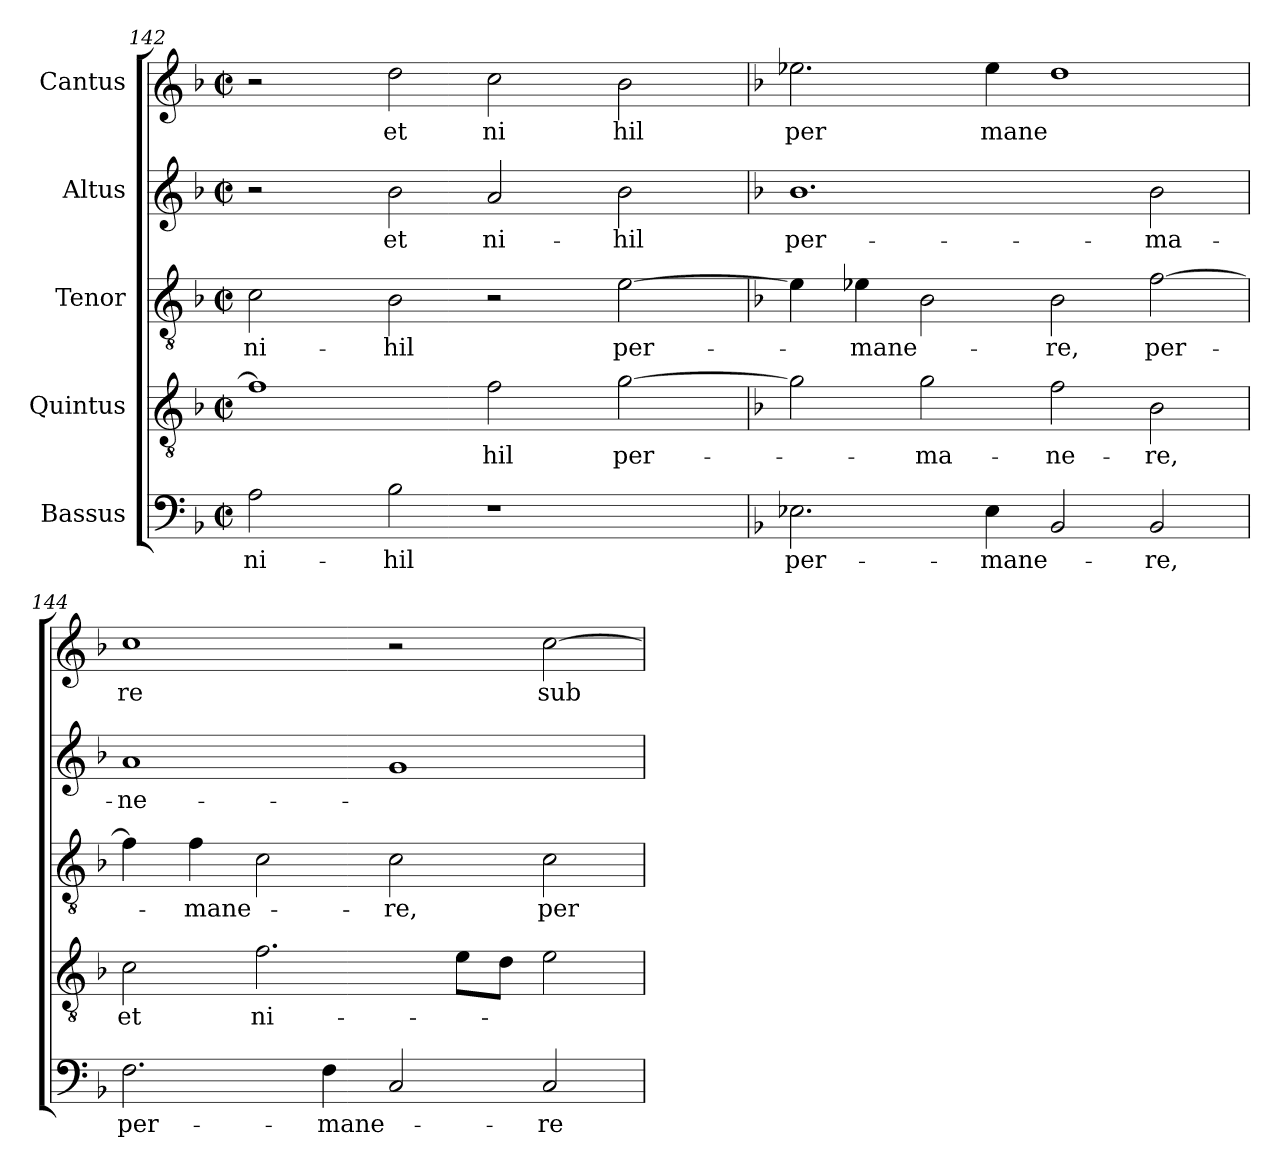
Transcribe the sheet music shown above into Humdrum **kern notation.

**kern	**text	**kern	**text	**kern	**text	**kern	**text	**kern	**text
*part5	*part5	*part4	*part4	*part3	*part3	*part2	*part2	*part1	*part1
*staff5	*staff5	*staff4	*staff4	*staff3	*staff3	*staff2	*staff2	*staff1	*staff1
*I"Bassus	*	*I"Quintus	*	*I"Tenor	*	*I"Altus	*	*I"Cantus	*
!!LO:LB:g=z
*clefF4	*	*clefGv2	*	*clefGv2	*	*clefG2	*	*clefG2	*
*k[b-]	*	*k[b-]	*	*k[b-]	*	*k[b-]	*	*k[b-]	*
*F:	*	*F:	*	*F:	*	*F:	*	*F:	*
*M2/2	*	*M2/2	*	*M2/2	*	*M2/2	*	*M2/2	*
*met(c|)	*	*met(c|)	*	*met(c|)	*	*met(c|)	*	*met(c|)	*
=142	=142	=142	=142	=142	=142	=142	=142	=142	=142
!	!LO:LY:b:cj	!	!	!	!LO:LY:b:cj	!	!	!	!
*	*	*^	*	*	*	*	*	*	*
2A\	ni-	1f]	4ryy	.	2c\	ni-	2r	.	2r	.
.	.	.	64ryy	.	.	.	.	.	.	.
.	.	.	1ryy	.	.	.	.	.	.	.
!	!LO:LY:b:cj	!	!	!	!	!LO:LY:b:cj	!	!LO:LY:b:cj	!	!LO:LY:b:cj
2B-\	-hil	.	.	.	2B-\	-hil	2b-\	et	2dd\	et
!	!	!	!	!LO:LY:b:cj	!	!	!	!LO:LY:b:cj	!	!LO:LY:b:cj
1r	.	2f\	.	hil	2r	.	2a/	ni-	2cc\	ni
.	.	.	2ryy	.	.	.	.	.	.	.
!	!	!	!	!LO:LY:b	!	!LO:LY:b	!	!LO:LY:b:cj	!	!LO:LY:b:cj
.	.	[>2g\	.	per-	[>2e\	per-	2b-\	-hil	2b-\	hil
.	.	.	8...ryy	.	.	.	.	.	.	.
*	*	*v	*v	*	*	*	*	*	*	*
=143	=143	=143	=143	=143	=143	=143	=143	=143	=143
*	*	*	*	*k[b-]	*	*	*	*	*
*	*	*	*	*F:	*	*	*	*	*
*	*	*^	*	*	*	*	*	*	*
!	!LO:LY:b:cj	!	!	!	!	!	!	!LO:LY:b:cj	!	!LO:LY:b:cj
*	*	*v	*v	*	*	*	*	*	*	*
2.E-X\	per-	2g\]	.	4e\]	.	1.b-	per-	2.ee-\	per
!	!	!	!	!	!LO:LY:b:cj	!	!	!	!
.	.	.	.	4e-\	-mane-	.	.	.	.
!	!	!	!LO:LY:b:cj	!	!	!	!	!	!
.	.	2g\	-ma-	2B-\	.	.	.	.	.
!	!LO:LY:b:cj	!	!	!	!	!	!	!	!LO:LY:b:cj
4E-\	-mane-	.	.	.	.	.	.	4ee-\	mane
!	!	!	!LO:LY:b:cj	!	!LO:LY:b:cj	!	!	!	!
2BB-/	.	2f\	-ne-	2B-\	-re,	.	.	1dd	.
!	!LO:LY:b:cj	!	!LO:LY:b:cj	!	!LO:LY:b	!	!LO:LY:b:cj	!	!
2BB-/	-re,	2B-\	-re,	[>2f\	per-	2b-\	-ma-	.	.
=144	=144	=144	=144	=144	=144	=144	=144	=144	=144
!	!LO:LY:b:cj	!	!LO:LY:b:cj	!	!	!	!LO:LY:b:cj	!	!LO:LY:b:cj
2.F\	per-	2c\	et	4f\]	.	1a	-ne-	1cc	re
!	!	!	!	!	!LO:LY:b:cj	!	!	!	!
.	.	.	.	4f\	-mane-	.	.	.	.
!	!	!	!LO:LY:b:cj	!	!	!	!	!	!
.	.	2.f\	ni-	2c\	.	.	.	.	.
!	!LO:LY:b:cj	!	!	!	!	!	!	!	!
4F\	-mane-	.	.	.	.	.	.	.	.
!	!	!	!	!	!LO:LY:b:cj	!	!	!	!
2C/	.	.	.	2c\	-re,	1g	.	2r	.
.	.	8e\L	.	.	.	.	.	.	.
.	.	8d\J	.	.	.	.	.	.	.
!	!LO:LY:b:cj	!	!	!	!LO:LY:b:cj	!	!	!	!LO:LY:b
2C/	-re	2e\	.	2c\	per-	.	.	[>2cc\	sub
=	=	=	=	=	=	=	=	=	=
*-	*-	*-	*-	*-	*-	*-	*-	*-	*-
